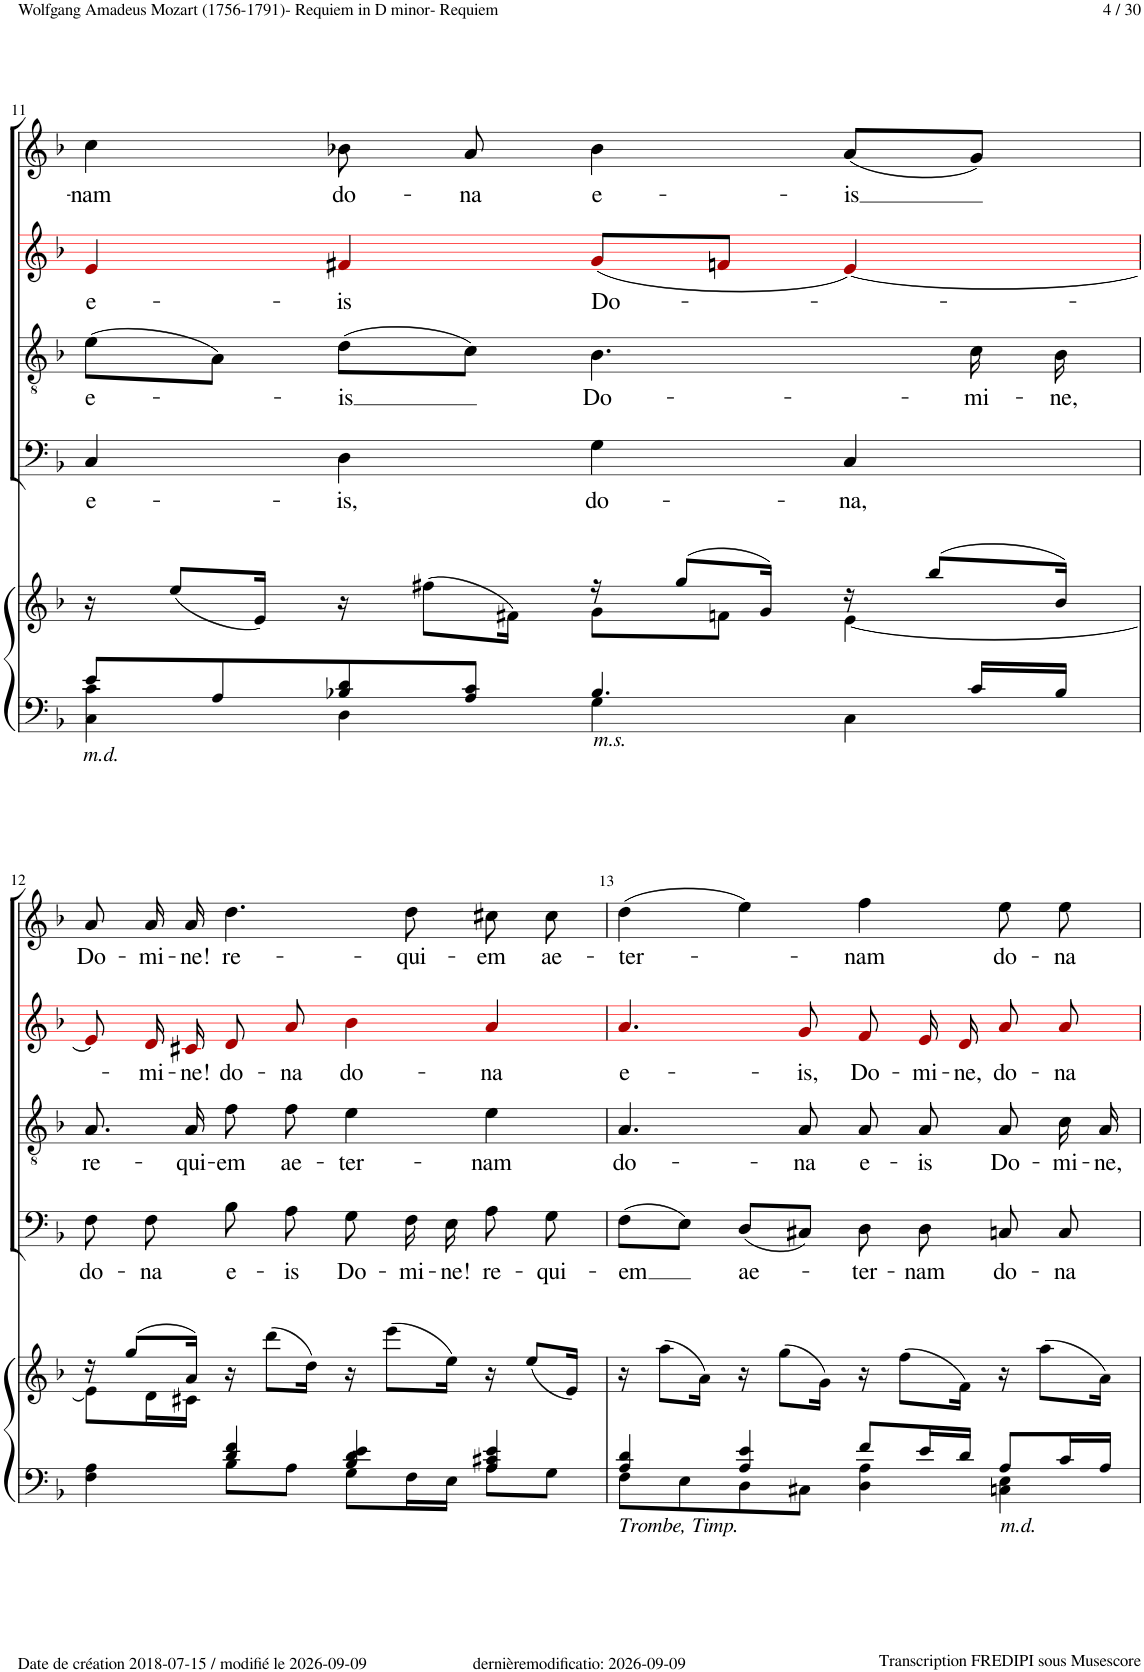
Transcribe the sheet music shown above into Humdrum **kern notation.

**kern	**kern	**kern	**text	**kern	**text	**kern	**text	**kern	**text
*part5	*part5	*part4	*part4	*part3	*part3	*part2	*part2	*part1	*part1
*staff6	*staff5	*staff4	*staff4	*staff3	*staff3	*staff2	*staff2	*staff1	*staff1
*I"Piano	*	*I"Basso Chorus	*	*I"Tenor Chorus	*	*I"Alto Chorus	*	*I"Soprano Chorus	*
*I'Pno	*	*I'Ch	*	*I'Ch	*	*	*	*I'Ch	*
!!LO:PB:g=z
*clefF4	*clefG2	*clefF4	*	*clefGv2	*	*clefG2	*	*clefG2	*
*	*	*	*	*	*	*ITrd1c2	*	*	*
*k[b-]	*k[b-]	*k[b-]	*	*k[b-]	*	*k[b-]	*	*k[b-]	*
*M4/4	*M4/4	*M4/4	*	*M4/4	*	*M4/4	*	*M4/4	*
*met(c)	*met(c)	*met(c)	*	*met(c)	*	*met(c)	*	*met(c)	*
=11	=11	=11	=11	=11	=11	=11	=11	=11	=11
*^	*^	*	*	*	*	*	*	*	*
*	*^	*	*	*	*	*	*	*	*	*	*
!LO:TX:b:i:t=m.d.	!	!	!	!	!	!	!	!	!	!	!	!
!	!	!	!	!	!	!LO:LY:b	!	!LO:LY:b	!	!LO:LY:b	!	!LO:LY:b
8e/L	4C\	4c\	16r	2ryy	4C!/	e-	(8e!\L	e-	4e!i/	e-	4cc!\	-nam
.	.	.	(8ee/L	.	.	.	.	.	.	.	.	.
8A/	.	.	.	.	.	.	8A!\J)	.	.	.	.	.
.	.	.	16e/Jk)	.	.	.	.	.	.	.	.	.
!	!	!	!	!	!	!LO:LY:b	!	!LO:LY:b	!	!LO:LY:b	!	!LO:LY:b
8B-X/ 8d/	4D\	4ryy	16r	.	4D!\	-is,	(8d!\L	-is	4f#X!i/	-is	8b-X!\	do-
.	.	.	(8ff#X\L	.	.	.	.	.	.	.	.	.
!	!	!	!	!	!	!	!	!	!	!	!	!LO:LY:b
8A/ 8c/J	.	.	.	.	.	.	8c!\J)	.	.	.	8a!/	-na
.	.	.	16f#X\Jk)	.	.	.	.	.	.	.	.	.
!LO:TX:b:i:t=m.s.	!	!	!	!	!	!	!	!	!	!	!	!
!	!	!	!	!	!	!LO:LY:b	!	!LO:LY:b	!	!LO:LY:b	!	!LO:LY:b
4.B-/	4G\	2ryy	16r	8g\L	4G!\	do-	4.B-!\	Do-	(8g!i/L	Do-	4b-!\	e-
.	.	.	(8gg/L	.	.	.	.	.	.	.	.	.
.	.	.	.	8fn\J	.	.	.	.	8fn!i/J	.	.	.
.	.	.	16g/Jk)	.	.	.	.	.	.	.	.	.
!	!	!	!	!	!	!LO:LY:b	!	!	!	!	!	!LO:LY:b
.	4C\	.	16r	[4e\	4C!/	-na,	.	.	[4e!i/)	.	(8a!/L	-is
.	.	.	(8bb-/L	.	.	.	.	.	.	.	.	.
!	!	!	!	!	!	!	!	!LO:LY:b	!	!	!	!
16c/LL	.	.	.	.	.	.	16c!\	-mi-	.	.	8g!/J)	.
!	!	!	!	!	!	!	!	!LO:LY:b	!	!	!	!
16B-/JJ	.	.	16b-/Jk)	.	.	.	16B-!\	-ne,	.	.	.	.
*	*v	*v	*	*	*	*	*	*	*	*	*	*
!!LO:LB:g=z
=12	=12	=12	=12	=12	=12	=12	=12	=12	=12	=12	=12
!	!	!	!	!	!LO:LY:b	!	!LO:LY:b	!	!	!	!LO:LY:b
4F\ 4A\	4ryy	16r	8e\L]	8F!\	do-	8.A!/	re-	8e!i/]	.	8a!/	Do-
.	.	(8gg/L	.	.	.	.	.	.	.	.	.
!	!	!	!	!	!LO:LY:b	!	!	!	!LO:LY:b	!	!LO:LY:b
.	.	.	16d\L	8F!\	-na	.	.	16d!i/	-mi-	16a!/	-mi-
!	!	!	!	!	!	!	!LO:LY:b	!	!LO:LY:b	!	!LO:LY:b
.	.	16a/Jk)	16c#X\JJ	.	.	16A!/	-qui-	16c#X!i/	-ne!	16a!/	-ne!
!	!	!	!	!	!LO:LY:b	!	!LO:LY:b	!	!LO:LY:b	!	!LO:LY:b
4d/ 4f/	8B-\L	16r	2.ryy	8B-!\	e-	8f!\	-em	8d!i/	do-	4.dd!\	re-
.	.	(8ddd\L	.	.	.	.	.	.	.	.	.
!	!	!	!	!	!LO:LY:b	!	!LO:LY:b	!	!LO:LY:b	!	!
.	8A\J	.	.	8A!\	-is	8f!\	ae-	8a!i/	-na	.	.
.	.	16dd\Jk)	.	.	.	.	.	.	.	.	.
!	!	!	!	!	!LO:LY:b	!	!LO:LY:b	!	!LO:LY:b	!	!
4B-/ 4d/ 4e/	8G\L	16r	.	8G!\	Do-	4e!\	-ter-	4b-!i\	do-	.	.
.	.	(8eee\L	.	.	.	.	.	.	.	.	.
!	!	!	!	!	!LO:LY:b	!	!	!	!	!	!LO:LY:b
.	16F\L	.	.	16F!\	-mi-	.	.	.	.	8dd!\	-qui-
!	!	!	!	!	!LO:LY:b	!	!	!	!	!	!
.	16E\JJ	16ee\Jk)	.	16E!\	-ne!	.	.	.	.	.	.
!	!	!	!	!	!LO:LY:b	!	!LO:LY:b	!	!LO:LY:b	!	!LO:LY:b
4A/ 4c#X/ 4e/	8A\L	16r	.	8A!\	re-	4e!\	-nam	4a!i/	-na	8cc#X!\	-em
.	.	(8ee/L	.	.	.	.	.	.	.	.	.
!	!	!	!	!	!LO:LY:b	!	!	!	!	!	!LO:LY:b
.	8G\J	.	.	8G!\	-qui-	.	.	.	.	8cc#!\	ae-
.	.	16e/Jk)	.	.	.	.	.	.	.	.	.
*	*	*v	*v	*	*	*	*	*	*	*	*
=13	=13	=13	=13	=13	=13	=13	=13	=13	=13	=13
!LO:TX:b:i:t=Trombe, Timp.	!	!	!	!	!	!	!	!	!	!
!	!	!	!	!LO:LY:b	!	!LO:LY:b	!	!LO:LY:b	!	!LO:LY:b
4A/ 4d/	8F\L	16r	(8F!\L	-em	4.A!/	do-	4.a!i/	e-	(4dd!\	-ter-
.	.	(8aa\L	.	.	.	.	.	.	.	.
.	8E\	.	8E!\J)	.	.	.	.	.	.	.
.	.	16a\Jk)	.	.	.	.	.	.	.	.
!	!	!	!	!LO:LY:b	!	!	!	!	!	!
4A/ 4e/	8D\	16r	(8D!/L	ae-	.	.	.	.	4ee!\)	.
.	.	(8gg\L	.	.	.	.	.	.	.	.
!	!	!	!	!	!	!LO:LY:b	!	!LO:LY:b	!	!
.	8C#X\J	.	8C#X!/J)	.	8A!/	-na	8g!i/	-is,	.	.
.	.	16g\Jk)	.	.	.	.	.	.	.	.
!	!	!	!	!LO:LY:b	!	!LO:LY:b	!	!LO:LY:b	!	!LO:LY:b
8f/L	4D\ 4A\	16r	8D!\	-ter-	8A!/	e-	8f!i/	Do-	4ff!\	-nam
.	.	(8ff\L	.	.	.	.	.	.	.	.
!	!	!	!	!LO:LY:b	!	!LO:LY:b	!	!LO:LY:b	!	!
16e/L	.	.	8D!\	-nam	8A!/	-is	16e!i/	-mi-	.	.
!	!	!	!	!	!	!	!	!LO:LY:b	!	!
16d/JJ	.	16f\Jk)	.	.	.	.	16d!i/	-ne,	.	.
!LO:TX:b:i:t=m.d.	!	!	!	!	!	!	!	!	!	!
!	!	!	!	!LO:LY:b	!	!LO:LY:b	!	!LO:LY:b	!	!LO:LY:b
8A/L	4Cn\ 4E\	16r	8Cn!/	do-	8A!/	Do-	8a!i/	do-	8ee!\	do-
.	.	(8aa\L	.	.	.	.	.	.	.	.
!	!	!	!	!LO:LY:b	!	!LO:LY:b	!	!LO:LY:b	!	!LO:LY:b
16c/L	.	.	8C!/	-na	16c!\	-mi-	8a!i/	-na	8ee!\	-na
!	!	!	!	!	!	!LO:LY:b	!	!	!	!
16A/JJ	.	16a\Jk)	.	.	16A!/	-ne,	.	.	.	.
*v	*v	*	*	*	*	*	*	*	*	*
=	=	=	=	=	=	=	=	=	=
*-	*-	*-	*-	*-	*-	*-	*-	*-	*-
